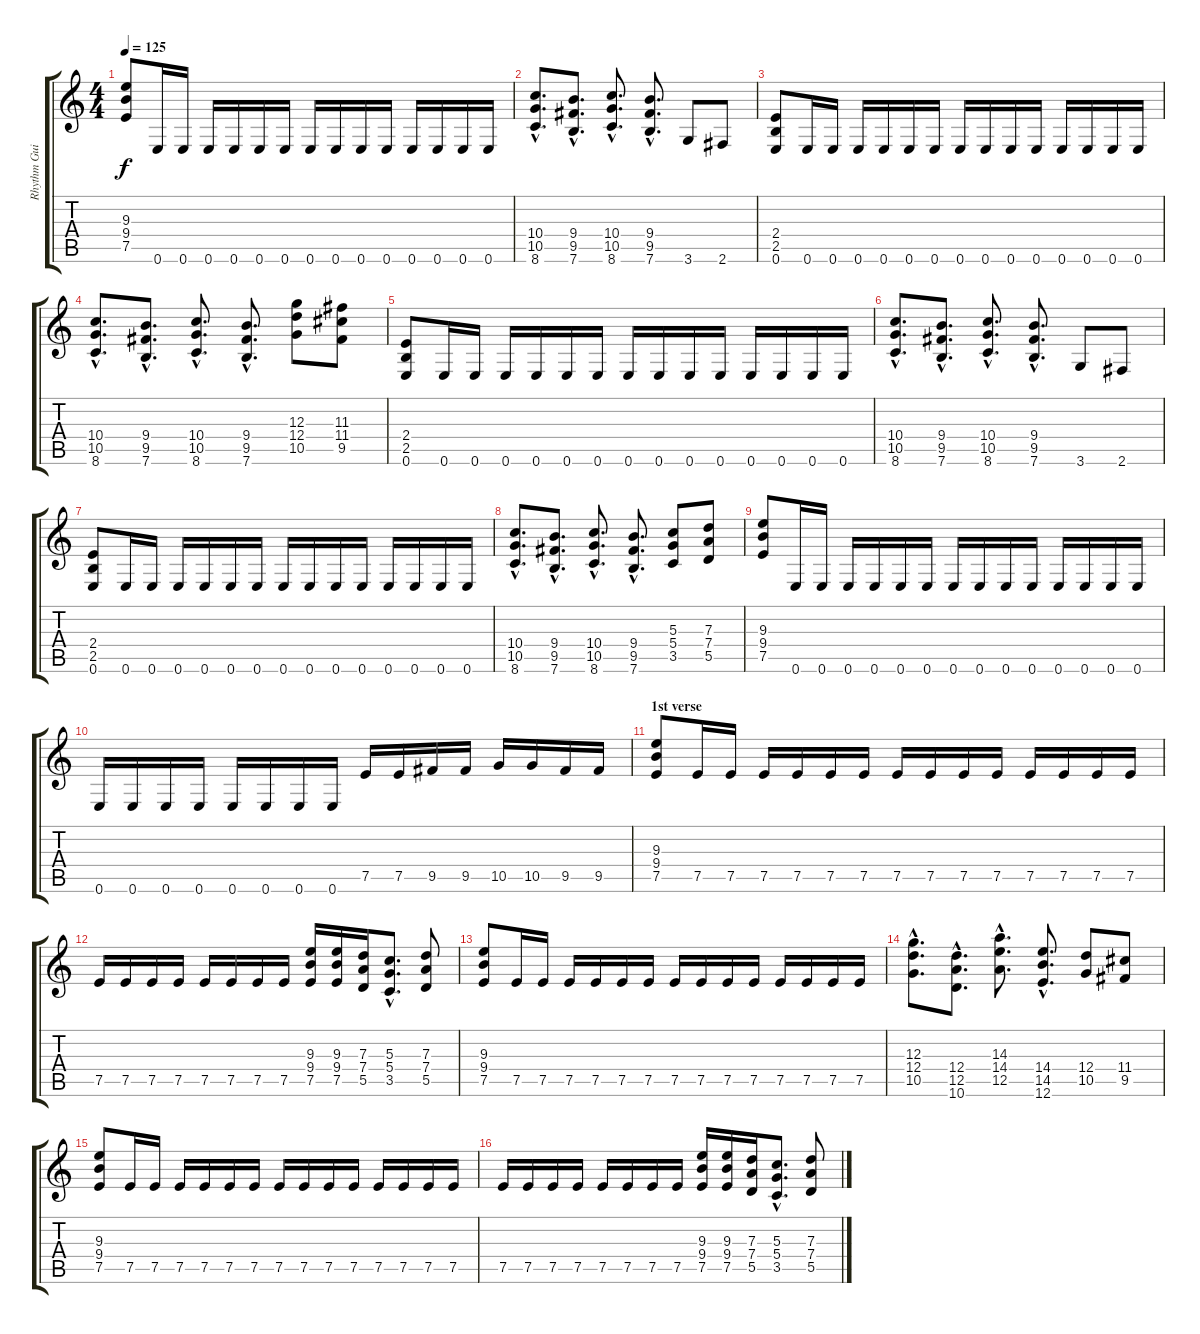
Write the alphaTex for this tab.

\track ("Rhythm Guitar" "Rhythm Gui") {instrument distortionguitar}
\staff {score tabs}
\tuning (E4 B3 G3 D3 A2 E2) {hide}
\ts (4 4)
\tempo 125
\clef g2
\ks c
(9.3 9.4 7.5).8{dy f instrument distortionguitar} 0.6.16 0.6.16 0.6.16 0.6.16 0.6.16 0.6.16 0.6.16 0.6.16 0.6.16 0.6.16 0.6.16 0.6.16 0.6.16 0.6.16 |
(10.4{hac} 10.5{hac} 8.6{hac}).8{d} (9.4{hac} 9.5{hac} 7.6{hac}).8{d} (10.4{hac} 10.5{hac} 8.6{hac}).8{d} (9.4{hac} 9.5{hac} 7.6{hac}).8{d} 3.6.8 2.6.8 |
(2.4 2.5 0.6).8 0.6.16 0.6.16 0.6.16 0.6.16 0.6.16 0.6.16 0.6.16 0.6.16 0.6.16 0.6.16 0.6.16 0.6.16 0.6.16 0.6.16 |
(10.4{hac} 10.5{hac} 8.6{hac}).8{d} (9.4{hac} 9.5{hac} 7.6{hac}).8{d} (10.4{hac} 10.5{hac} 8.6{hac}).8{d} (9.4{hac} 9.5{hac} 7.6{hac}).8{d} (12.3 12.4 10.5).8 (11.3 11.4 9.5).8 |
(2.4 2.5 0.6).8 0.6.16 0.6.16 0.6.16 0.6.16 0.6.16 0.6.16 0.6.16 0.6.16 0.6.16 0.6.16 0.6.16 0.6.16 0.6.16 0.6.16 |
(10.4{hac} 10.5{hac} 8.6{hac}).8{d} (9.4{hac} 9.5{hac} 7.6{hac}).8{d} (10.4{hac} 10.5{hac} 8.6{hac}).8{d} (9.4{hac} 9.5{hac} 7.6{hac}).8{d} 3.6.8 2.6.8 |
(2.4 2.5 0.6).8 0.6.16 0.6.16 0.6.16 0.6.16 0.6.16 0.6.16 0.6.16 0.6.16 0.6.16 0.6.16 0.6.16 0.6.16 0.6.16 0.6.16 |
(10.4{hac} 10.5{hac} 8.6{hac}).8{d} (9.4{hac} 9.5{hac} 7.6{hac}).8{d} (10.4{hac} 10.5{hac} 8.6{hac}).8{d} (9.4{hac} 9.5{hac} 7.6{hac}).8{d} (5.3 5.4 3.5).8 (7.3 7.4 5.5).8 |
(9.3 9.4 7.5).8 0.6.16 0.6.16 0.6.16 0.6.16 0.6.16 0.6.16 0.6.16 0.6.16 0.6.16 0.6.16 0.6.16 0.6.16 0.6.16 0.6.16 |
0.6.16 0.6.16 0.6.16 0.6.16 0.6.16 0.6.16 0.6.16 0.6.16 7.5.16 7.5.16 9.5.16 9.5.16 10.5.16 10.5.16 9.5.16 9.5.16 |
\section ("" "1st verse")
(9.3 9.4 7.5).8 7.5.16 7.5.16 7.5.16 7.5.16 7.5.16 7.5.16 7.5.16 7.5.16 7.5.16 7.5.16 7.5.16 7.5.16 7.5.16 7.5.16 |
7.5.16 7.5.16 7.5.16 7.5.16 7.5.16 7.5.16 7.5.16 7.5.16 (9.3 9.4 7.5).16 (9.3 9.4 7.5).16 (7.3 7.4 5.5).16 (5.3{hac} 5.4{hac} 3.5{hac}).8{d} (7.3 7.4 5.5).8 |
(9.3 9.4 7.5).8 7.5.16 7.5.16 7.5.16 7.5.16 7.5.16 7.5.16 7.5.16 7.5.16 7.5.16 7.5.16 7.5.16 7.5.16 7.5.16 7.5.16 |
(12.3{hac} 12.4{hac} 10.5{hac}).8{d} (12.4{hac} 12.5{hac} 10.6{hac}).8{d} (14.3{hac} 14.4{hac} 12.5{hac}).8{d} (14.4{hac} 14.5{hac} 12.6{hac}).8{d} (12.4 10.5).8 (11.4 9.5).8 |
(9.3 9.4 7.5).8 7.5.16 7.5.16 7.5.16 7.5.16 7.5.16 7.5.16 7.5.16 7.5.16 7.5.16 7.5.16 7.5.16 7.5.16 7.5.16 7.5.16 |
7.5.16 7.5.16 7.5.16 7.5.16 7.5.16 7.5.16 7.5.16 7.5.16 (9.3 9.4 7.5).16 (9.3 9.4 7.5).16 (7.3 7.4 5.5).16 (5.3{hac} 5.4{hac} 3.5{hac}).8{d} (7.3 7.4 5.5).8
